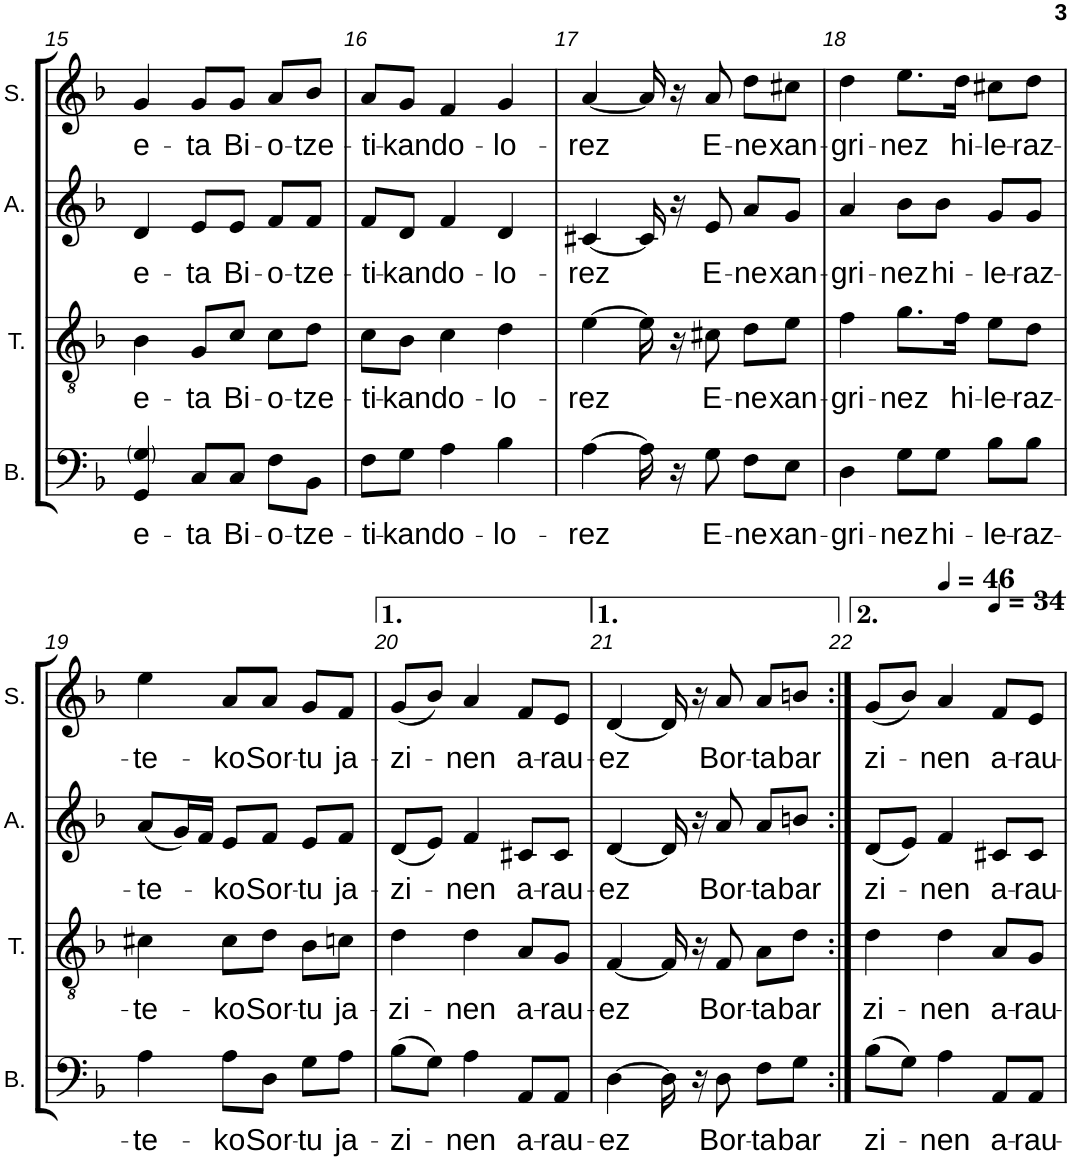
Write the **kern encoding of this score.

**kern	**text	**kern	**text	**kern	**text	**kern	**text
*part4	*part4	*part3	*part3	*part2	*part2	*part1	*part1
*staff4	*staff4	*staff3	*staff3	*staff2	*staff2	*staff1	*staff1
*I"Basse	*	*I"Tenor	*	*I"Alto	*	*I"Soprano	*
*I'B.	*	*I'T.	*	*I'A.	*	*I'S.	*
!!LO:PB:g=z
*clefF4	*	*clefGv2	*	*clefG2	*	*clefG2	*
*k[b-]	*	*k[b-]	*	*k[b-]	*	*k[b-]	*
*M3/4	*	*M3/4	*	*M3/4	*	*M3/4	*
=15	=15	=15	=15	=15	=15	=15	=15
!	!LO:LY:b	!	!LO:LY:b	!	!LO:LY:b	!	!LO:LY:b
4GG/ 4G/	e-	4B-\	e-	4d/	e-	4g/	e-
!	!LO:LY:b	!	!LO:LY:b	!	!LO:LY:b	!	!LO:LY:b
8C/L	-ta	8G/L	-ta	8e/L	-ta	8g/L	-ta
!	!LO:LY:b	!	!LO:LY:b	!	!LO:LY:b	!	!LO:LY:b
8C/J	Bi-	8c/J	Bi-	8e/J	Bi-	8g/J	Bi-
!	!LO:LY:b	!	!LO:LY:b	!	!LO:LY:b	!	!LO:LY:b
8F\L	-o-	8c\L	-o-	8f/L	-o-	8a/L	-o-
!	!LO:LY:b	!	!LO:LY:b	!	!LO:LY:b	!	!LO:LY:b
8BB-\J	-tze-	8d\J	-tze-	8f/J	-tze-	8b-/J	-tze-
=16	=16	=16	=16	=16	=16	=16	=16
!	!LO:LY:b	!	!LO:LY:b	!	!LO:LY:b	!	!LO:LY:b
8F\L	-ti-	8c\L	-ti-	8f/L	-ti-	8a/L	-ti-
!	!LO:LY:b	!	!LO:LY:b	!	!LO:LY:b	!	!LO:LY:b
8G\J	-kan	8B-\J	-kan	8d/J	-kan	8g/J	-kan
!	!LO:LY:b	!	!LO:LY:b	!	!LO:LY:b	!	!LO:LY:b
4A\	do-	4c\	do-	4f/	do-	4f/	do-
!	!LO:LY:b	!	!LO:LY:b	!	!LO:LY:b	!	!LO:LY:b
4B-\	-lo-	4d\	-lo-	4d/	-lo-	4g/	-lo-
=17	=17	=17	=17	=17	=17	=17	=17
!	!LO:LY:b	!	!LO:LY:b	!	!LO:LY:b	!	!LO:LY:b
[4A\	-rez	[4e\	-rez	[4c#X/	-rez	[4a/	-rez
16A\]	.	16e\]	.	16c#/]	.	16a/]	.
16r	.	16r	.	16r	.	16r	.
!	!LO:LY:b	!	!LO:LY:b	!	!LO:LY:b	!	!LO:LY:b
8G\	E-	8c#X\	E-	8e/	E-	8a/	E-
!	!LO:LY:b	!	!LO:LY:b	!	!LO:LY:b	!	!LO:LY:b
8F\L	-ne	8d\L	-ne	8a/L	-ne	8dd\L	-ne
!	!LO:LY:b	!	!LO:LY:b	!	!LO:LY:b	!	!LO:LY:b
8E\J	xan-	8e\J	xan-	8g/J	xan-	8cc#X\J	xan-
=18	=18	=18	=18	=18	=18	=18	=18
!	!LO:LY:b	!	!LO:LY:b	!	!LO:LY:b	!	!LO:LY:b
4D\	-gri-	4f\	-gri-	4a/	-gri-	4dd\	-gri-
!	!LO:LY:b	!	!LO:LY:b	!	!LO:LY:b	!	!LO:LY:b
8G\L	-nez	8.g\L	-nez	8b-\L	-nez	8.ee\L	-nez
!	!LO:LY:b	!	!	!	!LO:LY:b	!	!
8G\J	hi-	.	.	8b-\J	hi-	.	.
!	!	!	!LO:LY:b	!	!	!	!LO:LY:b
.	.	16f\Jk	hi-	.	.	16dd\Jk	hi-
!	!LO:LY:b	!	!LO:LY:b	!	!LO:LY:b	!	!LO:LY:b
8B-\L	-le-	8e\L	-le-	8g/L	-le-	8cc#X\L	-le-
!	!LO:LY:b	!	!LO:LY:b	!	!LO:LY:b	!	!LO:LY:b
8B-\J	-raz-	8d\J	-raz-	8g/J	-raz-	8dd\J	-raz-
!!LO:LB:g=z
=19	=19	=19	=19	=19	=19	=19	=19
!	!LO:LY:b	!	!LO:LY:b	!	!LO:LY:b	!	!LO:LY:b
4A\	-te-	4c#X\	-te-	(8a/L	-te-	4ee\	-te-
.	.	.	.	16g/L)	.	.	.
.	.	.	.	16f/JJ	.	.	.
!	!LO:LY:b	!	!LO:LY:b	!	!LO:LY:b	!	!LO:LY:b
8A\L	-ko	8c#\L	-ko	8e/L	-ko	8a/L	-ko
!	!LO:LY:b	!	!LO:LY:b	!	!LO:LY:b	!	!LO:LY:b
8D\J	Sor-	8d\J	Sor-	8f/J	Sor-	8a/J	Sor-
!	!LO:LY:b	!	!LO:LY:b	!	!LO:LY:b	!	!LO:LY:b
8G\L	-tu	8B-\L	-tu	8e/L	-tu	8g/L	-tu
!	!LO:LY:b	!	!LO:LY:b	!	!LO:LY:b	!	!LO:LY:b
8A\J	ja-	8cn\J	ja-	8f/J	ja-	8f/J	ja-
=20	=20	=20	=20	=20	=20	=20	=20
!	!LO:LY:b	!	!LO:LY:b	!	!LO:LY:b	!	!LO:LY:b
(8B-\L	-zi-	4d\	-zi-	(8d/L	-zi-	(8g/L	-zi-
8G\J)	.	.	.	8e/J)	.	8b-/J)	.
!	!LO:LY:b	!	!LO:LY:b	!	!LO:LY:b	!	!LO:LY:b
4A\	-nen	4d\	-nen	4f/	-nen	4a/	-nen
!	!LO:LY:b	!	!LO:LY:b	!	!LO:LY:b	!	!LO:LY:b
8AA/L	a-	8A/L	a-	8c#X/L	a-	8f/L	a-
!	!LO:LY:b	!	!LO:LY:b	!	!LO:LY:b	!	!LO:LY:b
8AA/J	-rau-	8G/J	-rau-	8c#/J	-rau-	8e/J	-rau-
=21	=21	=21	=21	=21	=21	=21	=21
!	!LO:LY:b	!	!LO:LY:b	!	!LO:LY:b	!	!LO:LY:b
[4D\	-ez	[4F/	-ez	[4d/	-ez	[4d/	-ez
16D\]	.	16F/]	.	16d/]	.	16d/]	.
16r	.	16r	.	16r	.	16r	.
!	!LO:LY:b	!	!LO:LY:b	!	!LO:LY:b	!	!LO:LY:b
8D\	Bor-	8F/	Bor-	8a/	Bor-	8a/	Bor-
!	!LO:LY:b	!	!LO:LY:b	!	!LO:LY:b	!	!LO:LY:b
8F\L	-ta	8A\L	-ta	8a/L	-ta	8a/L	-ta
!	!LO:LY:b	!	!LO:LY:b	!	!LO:LY:b	!	!LO:LY:b
8G\J	bar	8d\J	bar	8bn/J	bar	8bn/J	bar
=22:|!	=22:|!	=22:|!	=22:|!	=22:|!	=22:|!	=22:|!	=22:|!
!	!LO:LY:b	!	!LO:LY:b	!	!LO:LY:b	!	!LO:LY:b
(8B-\L	-zi-	4d\	-zi-	(8d/L	-zi-	(8g/L	-zi-
8G\J)	.	.	.	8e/J)	.	8b-/J)	.
*	*	*	*	*	*	*MM46	*
!	!LO:LY:b	!	!LO:LY:b	!	!LO:LY:b	!	!LO:LY:b
4A\	-nen	4d\	-nen	4f/	-nen	4a/	-nen
*	*	*	*	*	*	*MM34	*
!	!LO:LY:b	!	!LO:LY:b	!	!LO:LY:b	!	!LO:LY:b
8AA/L	a-	8A/L	a-	8c#X/L	a-	8f/L	a-
!	!LO:LY:b	!	!LO:LY:b	!	!LO:LY:b	!	!LO:LY:b
8AA/J	-rau-	8G/J	-rau-	8c#/J	-rau-	8e/J	-rau-
=	=	=	=	=	=	=	=
*-	*-	*-	*-	*-	*-	*-	*-
